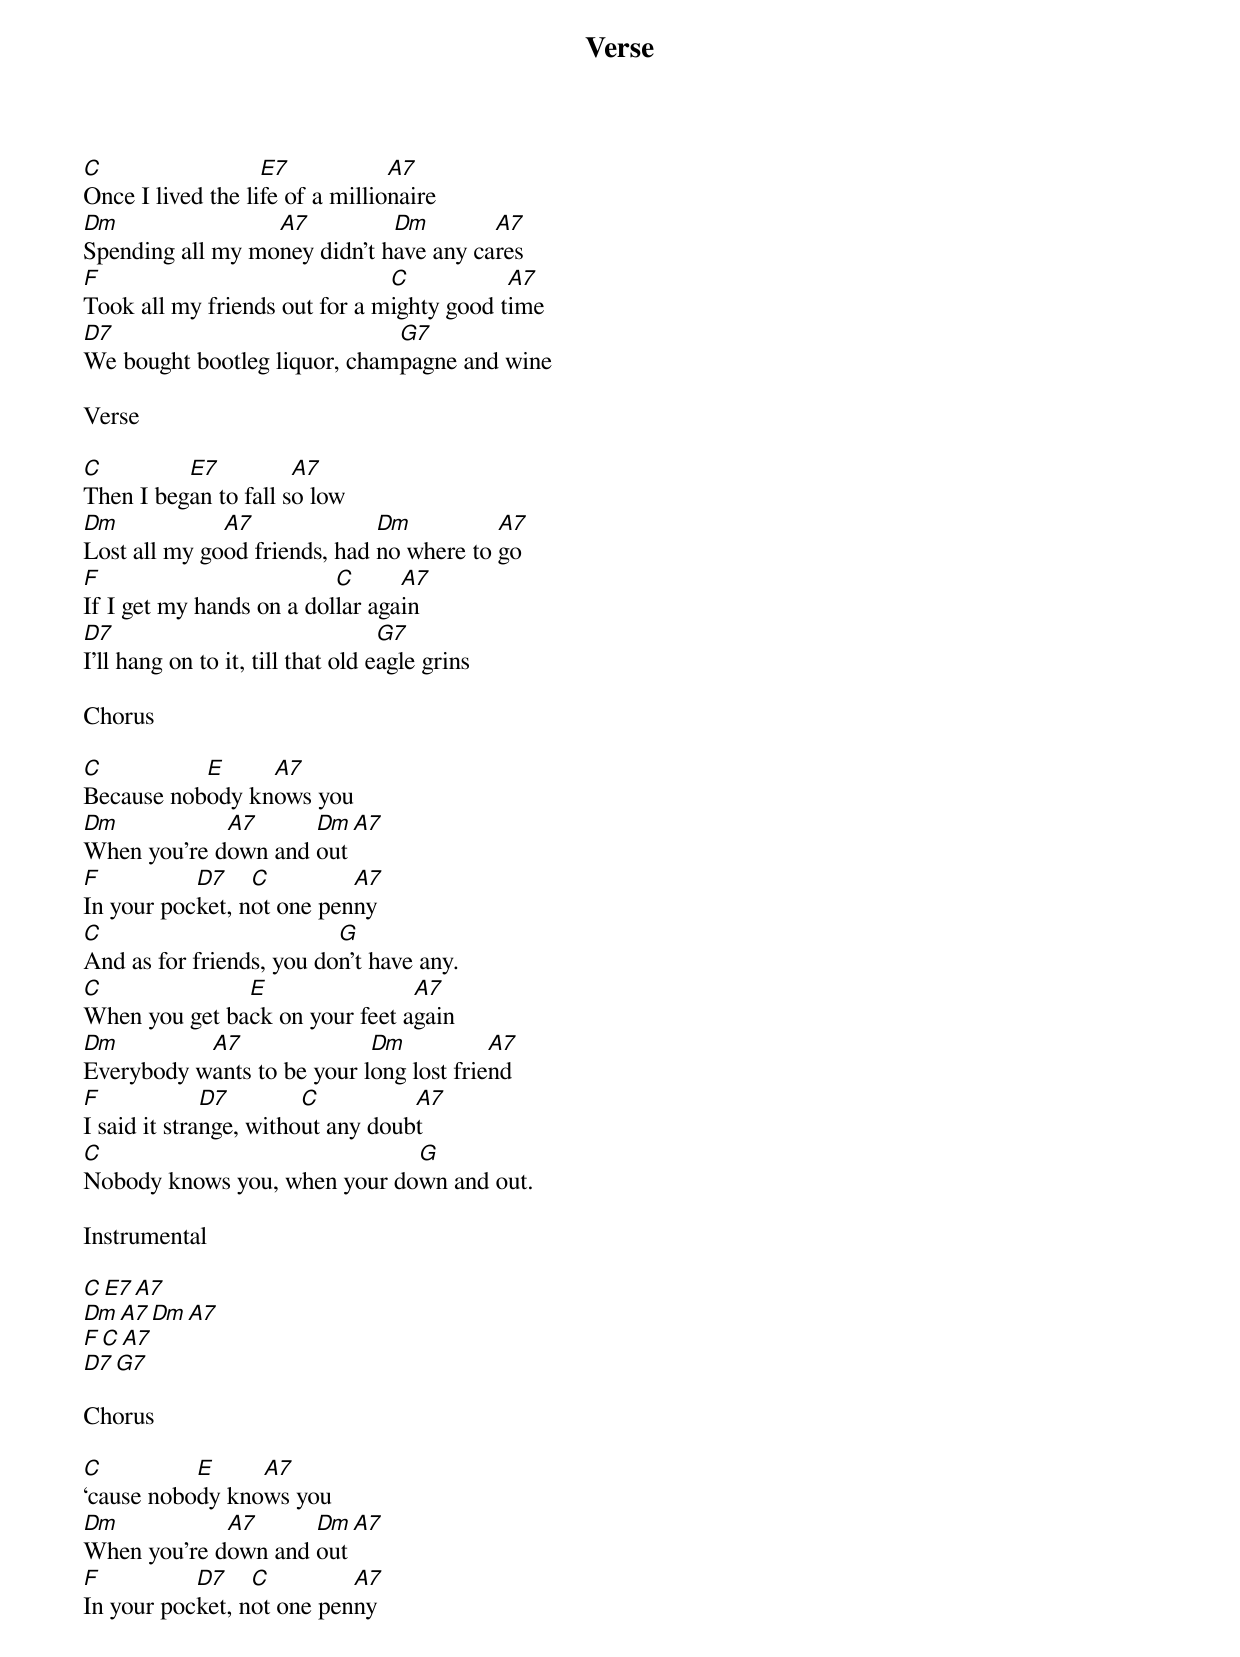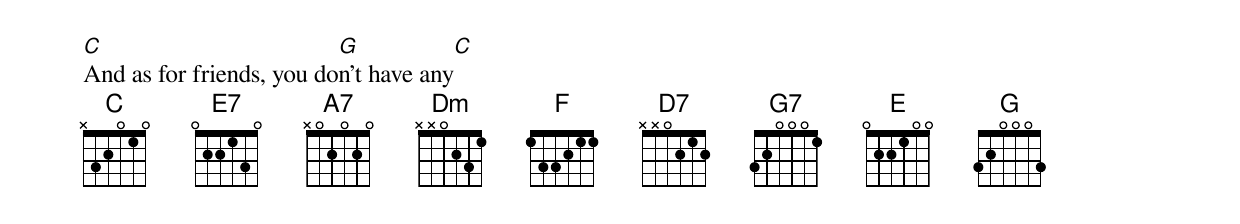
Verse

C                  E7            A7
Once I lived the life of a millionaire
Dm                A7          Dm        A7
Spending all my money didn't have any cares
F                              C           A7
Took all my friends out for a mighty good time
D7                            G7
We bought bootleg liquor, champagne and wine

Verse

C         E7          A7
Then I began to fall so low
Dm            A7              Dm          A7
Lost all my good friends, had no where to go
F                         C      A7
If I get my hands on a dollar again
D7                                 G7
I'll hang on to it, till that old eagle grins

Chorus

C          E     A7
Because nobody knows you
Dm           A7      Dm    A7
When you're down and out
F          D7    C         A7
In your pocket, not one penny
C                         G
And as for friends, you don't have any.
C              E                A7
When you get back on your feet again
Dm         A7               Dm           A7
Everybody wants to be your long lost friend
F             D7        C          A7
I said it strange, without any doubt
C                             G
Nobody knows you, when your down and out.

Instrumental

C    E7   A7
Dm   A7   Dm   A7
F    C    A7
D7   G7

Chorus

C          E     A7
‘cause nobody knows you
Dm           A7      Dm    A7
When you're down and out
F          D7    C         A7
In your pocket, not one penny
C                         G              C
And as for friends, you don't have any
